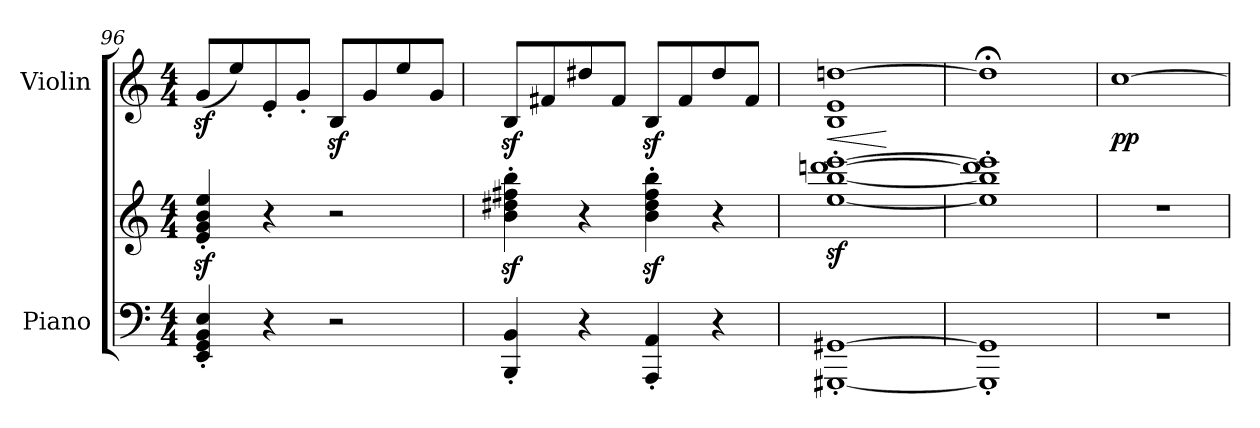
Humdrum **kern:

**kern	**kern	**kern	**dynam
*part2	*part2	*part1	*part1
*staff3	*staff2	*staff1	*staff1
*I"Piano	*	*I"Violin	*
*I'Pno.	*	*I'Vln.	*
*clefF4	*clefG2	*clefG2	*
*k[]	*k[]	*k[]	*
*M4/4	*M4/4	*M4/4	*
=96	=96	=96	=96
4EE/' 4GG/' 4BB/' 4E/'	4e/z<' 4g/z<' 4b/z<' 4ee/z<'	(8gz</L	.
.	.	8ee/)	.
4r	4r	8e'/	.
.	.	8g'/J	.
2r	2r	8Bz</L	.
.	.	8g/	.
.	.	8ee/	.
.	.	8g/J	.
=97	=97	=97	=97
4BBB/' 4BB/'	4b\z<' 4dd#X\z<' 4ff#X\z<' 4bb\z<'	8Bz</L	.
.	.	8f#X/	.
4r	4r	8dd#X/	.
.	.	8f#/J	.
4AAA/' 4AA/'	4b\z<' 4dd#\z<' 4ff#\z<' 4bb\z<'	8Bz</L	.
.	.	8f#/	.
4r	4r	8dd#/	.
.	.	8f#/J	.
=98	=98	=98	=98
*	*	*MM180	*
!	!	!	!LO:HP:b
[1GGG#X' [1GG#X'	[1eez<' [1bbz<' [1dddnz<' [1eeez<'	1B 1e [1ddn	<
.	.	.	[
=99	=99	=99	=99
1GGG#]' 1GG#]'	1ee]' 1bb]' 1ddd]' 1eee]'	1dd;<]	.
=100	=100	=100	=100
!	!	!	!LO:DY:b
1r	1r	[1cc	pp
=	=	=	=
*-	*-	*-	*-
